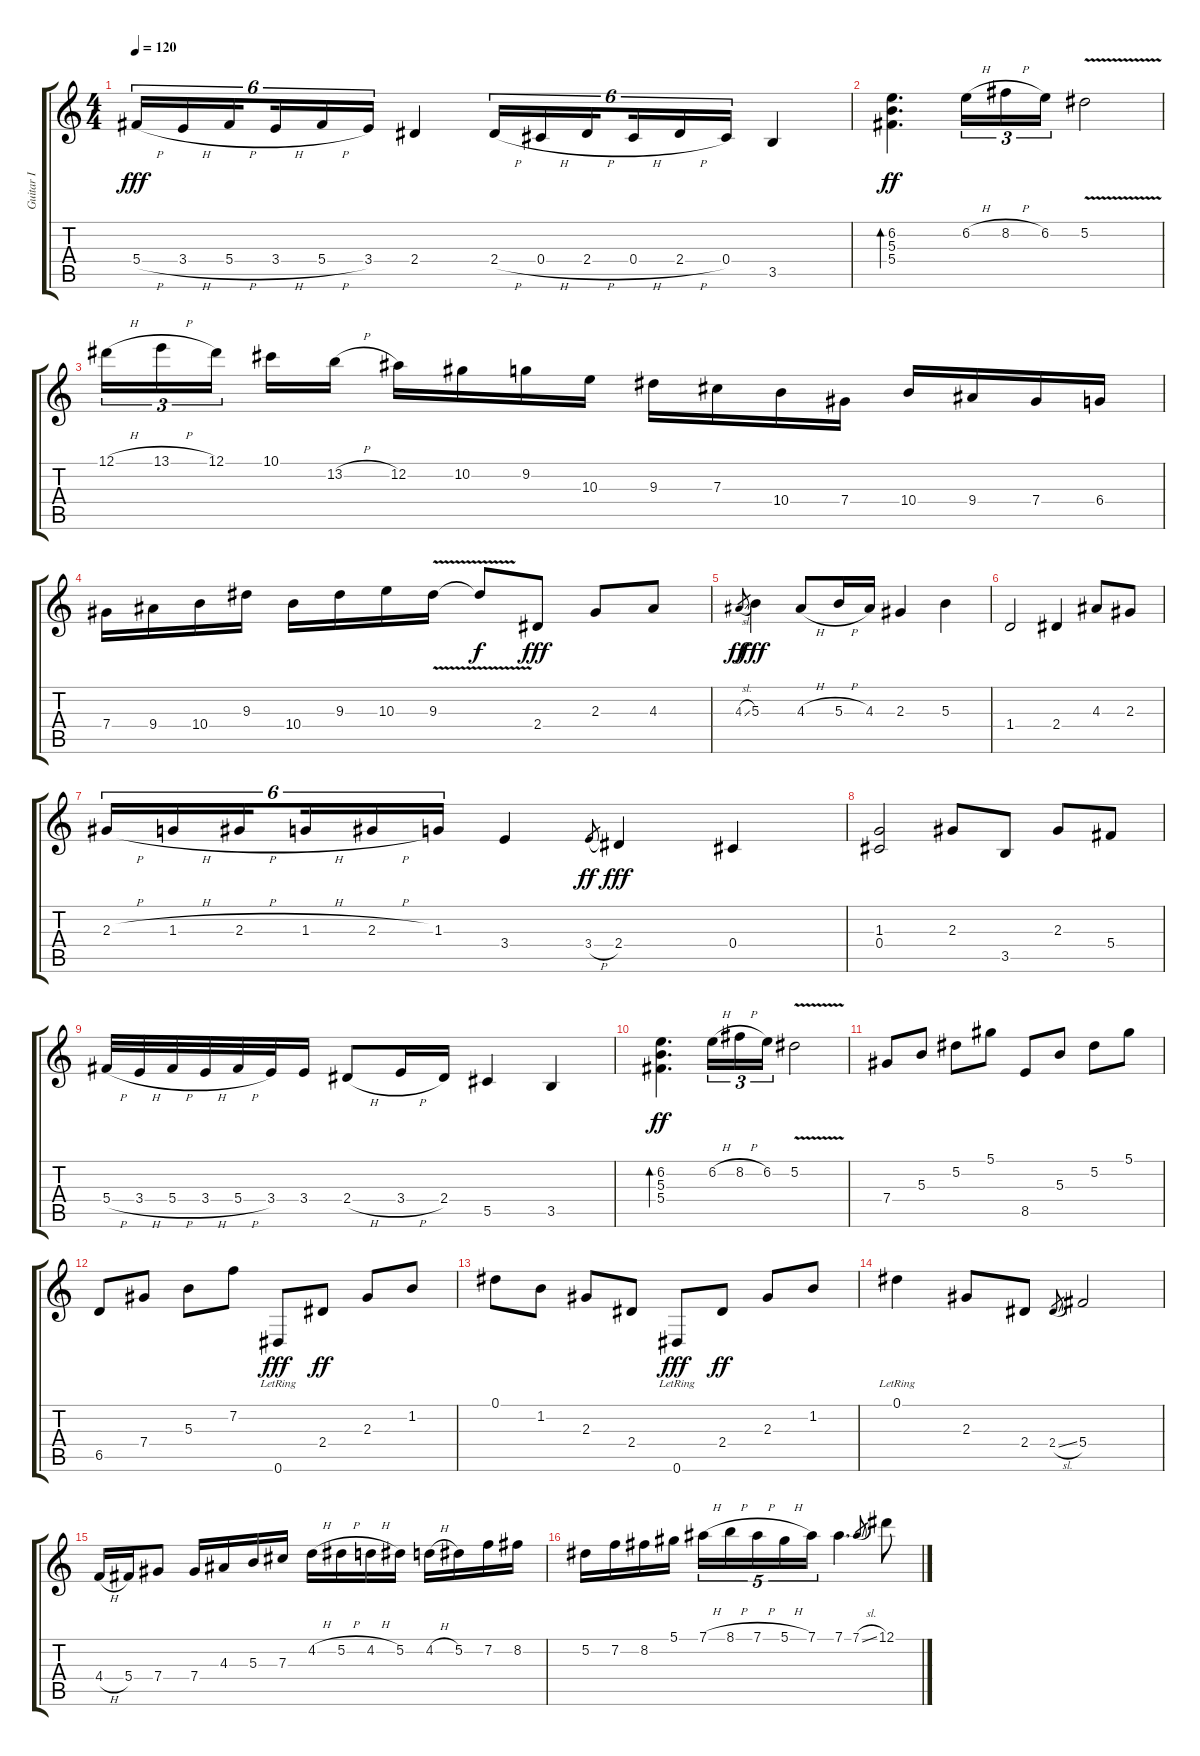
\track ("Guitar I" "Guitar I") {instrument overdrivenguitar}
\staff {score tabs}
\tuning (Eb4 Bb3 Gb3 Db3 Ab2 Eb2) {hide}
\ts (4 4)
\tempo 120
\clef g2
\ks c
5.4{h}.16{tu (6 4) dy fff instrument acousticguitarnylon} 3.4{h}.16{tu (6 4)} 5.4{h}.16{tu (6 4) beam splitsecondary} 3.4{h}.16{tu (6 4)} 5.4{h}.16{tu (6 4)} 3.4.16{tu (6 4)} 2.4.4 2.4{h}.16{tu (6 4)} 0.4{h}.16{tu (6 4)} 2.4{h}.16{tu (6 4) beam splitsecondary} 0.4{h}.16{tu (6 4)} 2.4{h}.16{tu (6 4)} 0.4.16{tu (6 4)} 3.5.4 |
(6.2 5.3 5.4).4{d bd 480 dy ff} 6.2{h}.16{tu (3 2)} 8.2{h}.16{tu (3 2)} 6.2.16{tu (3 2)} 5.2{v}.2 |
12.1{h}.16{tu (3 2) instrument acousticguitarnylon} 13.1{h}.16{tu (3 2)} 12.1.16{tu (3 2) beam splitsecondary} 10.1.16 13.2{h}.16 12.2.16 10.2.16 9.2.16 10.3.16 9.3.16 7.3.16 10.4.16 7.4.16 10.4.16 9.4.16 7.4.16 6.4.16 |
7.4.16 9.4.16 10.4.16 9.3.16 10.4.16 9.3.16 10.3.16 9.3{v}.16 9.3{t}.8{dy f} 2.4.8{dy fff} 2.3.8 4.3.8 |
4.3{sl}.8{gr dy ff} 5.3.4{dy fff instrument acousticguitarnylon} 4.3{h}.8 5.3{h}.16 4.3.16 2.3.4 5.3.4 |
1.4.2 2.4.4 4.3.8 2.3.8 |
2.3{h}.16{tu (6 4)} 1.3{h}.16{tu (6 4)} 2.3{h}.16{tu (6 4) beam splitsecondary} 1.3{h}.16{tu (6 4)} 2.3{h}.16{tu (6 4)} 1.3.16{tu (6 4)} 3.4.4 3.4{h}.8{gr dy ff} 2.4.4{dy fff} 0.4.4 |
(1.3 0.4).2{instrument acousticguitarnylon} 2.3.8 3.5.8 2.3.8 5.4.8 |
5.4{h}.32 3.4{h}.32 5.4{h}.32 3.4{h}.32 5.4{h}.32 3.4.32 3.4.16 2.4{h}.8 3.4{h}.16 2.4.16 5.5.4 3.5.4 |
(6.2 5.3 5.4).4{d bd 480 dy ff} 6.2{h}.16{tu (3 2)} 8.2{h}.16{tu (3 2)} 6.2.16{tu (3 2)} 5.2{v}.2 |
7.4.8{instrument acousticguitarnylon} 5.3.8 5.2.8 5.1.8 8.5.8 5.3.8 5.2.8 5.1.8 |
6.5.8 7.4.8 5.3.8 7.2.8 0.6{lr}.8{dy fff} 2.4.8{dy ff} 2.3.8 1.2.8 |
0.1.8 1.2.8 2.3.8 2.4.8 0.6{lr}.8{dy fff} 2.4.8{dy ff} 2.3.8 1.2.8 |
0.1{lr}.4{instrument acousticguitarnylon} 2.3.8 2.4.8 2.4{sl}.8{gr} 5.4.2 |
4.4{h}.16 5.4.16 7.4.8 7.4.16 4.3.16 5.3.16 7.3.16 4.2{h}.16 5.2{h}.16 4.2{h}.16 5.2.16 4.2{h}.16 5.2.16 7.2.16 8.2.16 |
5.2.16 7.2.16 8.2.16 5.1.16 7.1{h}.16{tu (5 4)} 8.1{h}.16{tu (5 4)} 7.1{h}.16{tu (5 4)} 5.1{h}.16{tu (5 4)} 7.1.16{tu (5 4)} 7.1.4{d} 7.1{sl}.8{gr} 12.1.8
